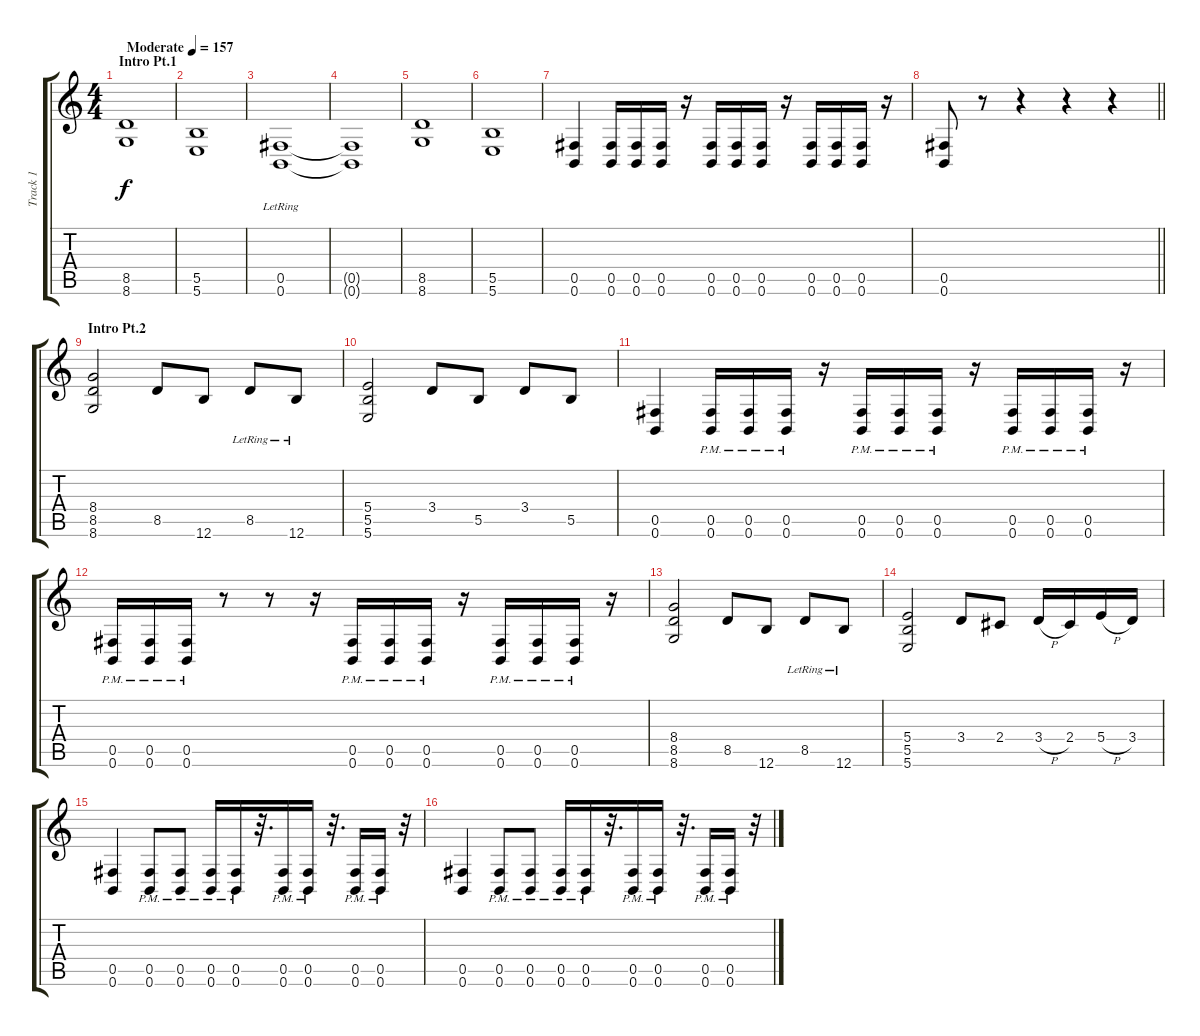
\track ("Track 1" "Track 1") {instrument distortionguitar}
\staff {score tabs}
\tuning (Db4 Ab3 E3 B2 Gb2 B1) {hide}
\ts (4 4)
\section ("" "Intro Pt.1")
\tempo (157 "Moderate")
\clef g2
\ks c
(8.5 8.6).1{dy f instrument distortionguitar} |
(5.5 5.6).1 |
(0.5{lr} 0.6{lr}).1 |
(0.5{t} 0.6{t}).1 |
(8.5 8.6).1 |
(5.5 5.6).1 |
(0.5 0.6).4 (0.5 0.6).16 (0.5 0.6).16 (0.5 0.6).16 r.16 (0.5 0.6).16 (0.5 0.6).16 (0.5 0.6).16 r.16 (0.5 0.6).16 (0.5 0.6).16 (0.5 0.6).16 r.16 |
\barLineRight lightlight
(0.5 0.6).8 r.8 r.4 r.4 r.4 |
\section ("" "Intro Pt.2")
(8.4 8.5 8.6).2 8.5.8 12.6.8 8.5{lr}.8 12.6{lr}.8 |
(5.4 5.5 5.6).2 3.4.8 5.5.8 3.4.8 5.5.8 |
(0.5 0.6).4 (0.5 0.6{pm}).16 (0.5 0.6{pm}).16 (0.5 0.6{pm}).16 r.16 (0.5{pm} 0.6{pm}).16 (0.5{pm} 0.6{pm}).16 (0.5{pm} 0.6{pm}).16 r.16 (0.5{pm} 0.6{pm}).16 (0.5{pm} 0.6{pm}).16 (0.5{pm} 0.6{pm}).16 r.16 |
(0.5{pm} 0.6{pm}).16 (0.5{pm} 0.6{pm}).16 (0.5{pm} 0.6{pm}).16 r.8 r.8 r.16 (0.5{pm} 0.6{pm}).16 (0.5{pm} 0.6{pm}).16 (0.5{pm} 0.6{pm}).16 r.16 (0.5{pm} 0.6{pm}).16 (0.5{pm} 0.6{pm}).16 (0.5{pm} 0.6{pm}).16 r.16 |
(8.4 8.5 8.6).2 8.5.8 12.6.8 8.5{lr}.8 12.6{lr}.8 |
(5.4 5.5 5.6).2 3.4.8 2.4.8 3.4{h}.16 2.4.16 5.4{h}.16 3.4.16 |
(0.5 0.6).4 (0.5{pm} 0.6{pm}).8 (0.5{pm} 0.6{pm}).8 (0.5{pm} 0.6{pm}).16 (0.5{pm} 0.6{pm}).16 r.32{d} (0.5{pm} 0.6{pm}).16 (0.5{pm} 0.6{pm}).16 r.32{d} (0.5{pm} 0.6{pm}).16 (0.5{pm} 0.6{pm}).16 r.32 |
(0.5 0.6).4 (0.5{pm} 0.6{pm}).8 (0.5{pm} 0.6{pm}).8 (0.5{pm} 0.6{pm}).16 (0.5{pm} 0.6{pm}).16 r.32{d} (0.5{pm} 0.6{pm}).16 (0.5{pm} 0.6{pm}).16 r.32{d} (0.5{pm} 0.6{pm}).16 (0.5{pm} 0.6{pm}).16 r.32
